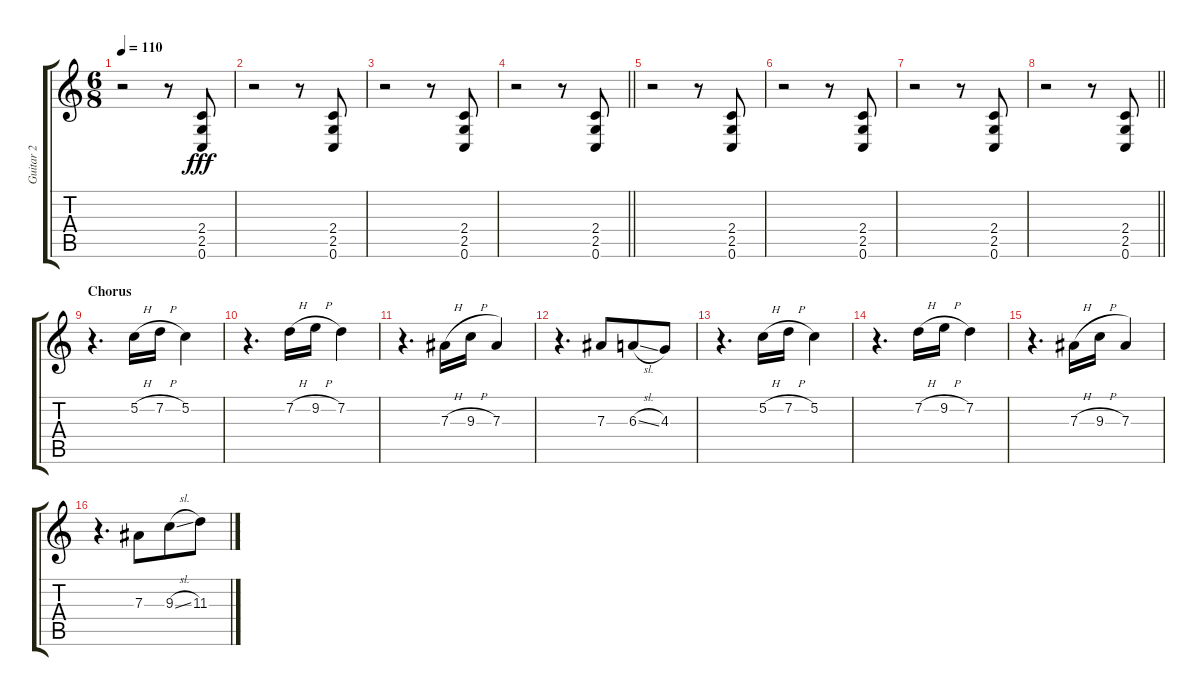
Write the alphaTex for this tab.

\track ("Guitar 2" "Guitar 2") {instrument distortionguitar}
\staff {score tabs}
\tuning (C4 G3 Eb3 Bb2 F2 C2) {hide}
\ts (6 8)
\tempo 110
\clef g2
\ks c
r.2{dy fff} r.8 (2.4 2.5 0.6).8 |
r.2 r.8 (2.4 2.5 0.6).8 |
r.2 r.8 (2.4 2.5 0.6).8 |
\barLineRight lightlight
r.2 r.8 (2.4 2.5 0.6).8 |
r.2 r.8 (2.4 2.5 0.6).8 |
r.2 r.8 (2.4 2.5 0.6).8 |
r.2 r.8 (2.4 2.5 0.6).8 |
\barLineRight lightlight
r.2 r.8 (2.4 2.5 0.6).8 |
\section ("" "Chorus")
r.4{d volume 7 balance 13} 5.2{h}.16 7.2{h}.16 5.2.4 |
r.4{d} 7.2{h}.16 9.2{h}.16 7.2.4 |
r.4{d} 7.3{h}.16 9.3{h}.16 7.3.4 |
r.4{d} 7.3.8 6.3{sl}.8 4.3.8 |
r.4{d} 5.2{h}.16 7.2{h}.16 5.2.4 |
r.4{d} 7.2{h}.16 9.2{h}.16 7.2.4 |
r.4{d} 7.3{h}.16 9.3{h}.16 7.3.4 |
r.4{d} 7.3.8 9.3{sl}.8 11.3.8
